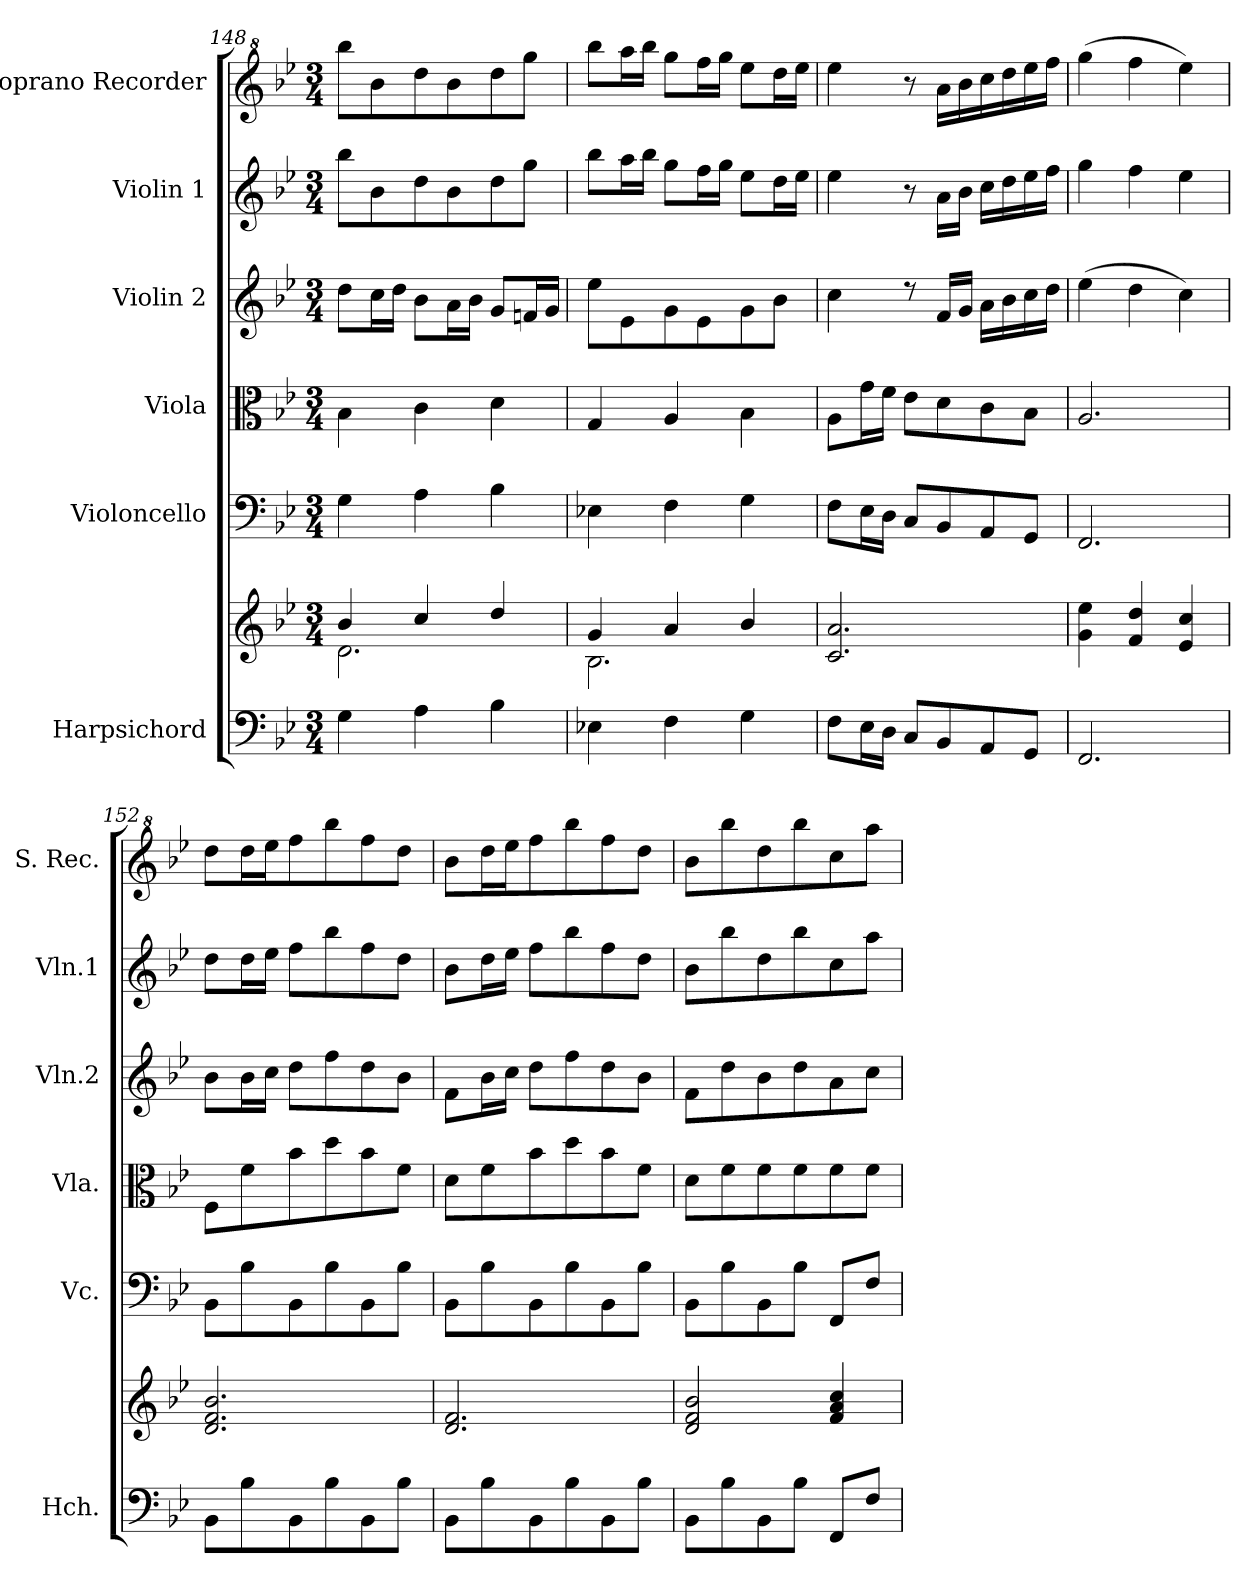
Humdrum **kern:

**kern	**kern	**kern	**kern	**kern	**kern	**kern
*part6	*part6	*part5	*part4	*part3	*part2	*part1
*staff7	*staff6	*staff5	*staff4	*staff3	*staff2	*staff1
*I"Harpsichord	*	*I"Violoncello	*I"Viola	*I"Violin 2	*I"Violin 1	*I"Soprano Recorder
*I'Hch.	*	*I'Vc.	*I'Vla.	*I'Vln.2	*I'Vln.1	*I'S. Rec.
*clefF4	*clefG2	*clefF4	*clefC3	*clefG2	*clefG2	*clefG^2
*k[b-e-]	*k[b-e-]	*k[b-e-]	*k[b-e-]	*k[b-e-]	*k[b-e-]	*k[b-e-]
*M3/4	*M3/4	*M3/4	*M3/4	*M3/4	*M3/4	*M3/4
=148	=148	=148	=148	=148	=148	=148
*	*^	*	*	*	*	*
4G\	4b-/	2.d\	4G\	4B-\	8dd\L	8bb-\L	8bbb-\L
.	.	.	.	.	16cc\L	8b-\	8bb-\
.	.	.	.	.	16dd\JJ	.	.
4A\	4cc/	.	4A\	4c\	8b-\L	8dd\	8ddd\
.	.	.	.	.	16a\L	8b-\	8bb-\
.	.	.	.	.	16b-\JJ	.	.
4B-\	4dd/	.	4B-\	4d\	8g/L	8dd\	8ddd\
.	.	.	.	.	16fn/L	8gg\J	8ggg\J
.	.	.	.	.	16g/JJ	.	.
!!LO:LB:g=z
=149	=149	=149	=149	=149	=149	=149	=149
4E-X\	4g/	2.B-\	4E-X\	4G/	8ee-\L	8bb-\L	8bbb-\L
.	.	.	.	.	8e-\	16aa\L	16aaa\L
.	.	.	.	.	.	16bb-\JJ	16bbb-\JJ
4F\	4a/	.	4F\	4A/	8g\	8gg\L	8ggg\L
.	.	.	.	.	8e-\	16ff\L	16fff\L
.	.	.	.	.	.	16gg\JJ	16ggg\JJ
4G\	4b-/	.	4G\	4B-\	8g\	8ee-\L	8eee-\L
.	.	.	.	.	8b-\J	16dd\L	16ddd\L
.	.	.	.	.	.	16ee-\JJ	16eee-\JJ
*	*v	*v	*	*	*	*	*
=150	=150	=150	=150	=150	=150	=150
8F\L	2.c/ 2.a/	8F\L	8A\L	4cc\	4ee-\	4eee-\
16E-\L	.	16E-\L	16g\L	.	.	.
16D\JJ	.	16D\JJ	16f\JJ	.	.	.
8C/L	.	8C/L	8e-\L	8rdd	8r	8r
8BB-/	.	8BB-/	8d\	16f/LL	16a\LL	16aa\LL
.	.	.	.	16g/JJ	16b-\JJ	16bb-\
8AA/	.	8AA/	8c\	16a\LL	16cc\LL	16ccc\
.	.	.	.	16b-\	16dd\	16ddd\
8GG/J	.	8GG/J	8B-\J	16cc\	16ee-\	16eee-\
.	.	.	.	16dd\JJ	16ff\JJ	16fff\JJ
=151	=151	=151	=151	=151	=151	=151
2.FF/	4g\ 4ee-\	2.FF/	2.A/	(>4ee-\	4gg\	(>4ggg\
.	4f/ 4dd/	.	.	4dd\	4ff\	4fff\
.	4e-/ 4cc/	.	.	4cc\)	4ee-\	4eee-\)
=152	=152	=152	=152	=152	=152	=152
8BB-\L	2.d/ 2.f/ 2.b-/	8BB-\L	8F\L	8b-\L	8dd\L	8ddd\L
8B-\	.	8B-\	8f\	16b-\L	16dd\L	16ddd\L
.	.	.	.	16cc\JJ	16ee-\JJ	16eee-\J
8BB-\	.	8BB-\	8b-\	8dd\L	8ff\L	8fff\
8B-\	.	8B-\	8dd\	8ff\	8bb-\	8bbb-\
8BB-\	.	8BB-\	8b-\	8dd\	8ff\	8fff\
8B-\J	.	8B-\J	8f\J	8b-\J	8dd\J	8ddd\J
=153	=153	=153	=153	=153	=153	=153
8BB-\L	2.d/ 2.f/	8BB-\L	8d\L	8f\L	8b-\L	8bb-\L
8B-\	.	8B-\	8f\	16b-\L	16dd\L	16ddd\L
.	.	.	.	16cc\JJ	16ee-\JJ	16eee-\J
8BB-\	.	8BB-\	8b-\	8dd\L	8ff\L	8fff\
8B-\	.	8B-\	8dd\	8ff\	8bb-\	8bbb-\
8BB-\	.	8BB-\	8b-\	8dd\	8ff\	8fff\
8B-\J	.	8B-\J	8f\J	8b-\J	8dd\J	8ddd\J
=154	=154	=154	=154	=154	=154	=154
8BB-\L	2d/ 2f/ 2b-/	8BB-\L	8d\L	8f\L	8b-\L	8bb-\L
8B-\	.	8B-\	8f\	8dd\	8bb-\	8bbb-\
8BB-\	.	8BB-\	8f\	8b-\	8dd\	8ddd\
8B-\J	.	8B-\J	8f\	8dd\	8bb-\	8bbb-\
8FF/L	4f/ 4a/ 4cc/	8FF/L	8f\	8a\	8cc\	8ccc\
8F/J	.	8F/J	8f\J	8cc\J	8aa\J	8aaa\J
=	=	=	=	=	=	=
*-	*-	*-	*-	*-	*-	*-
